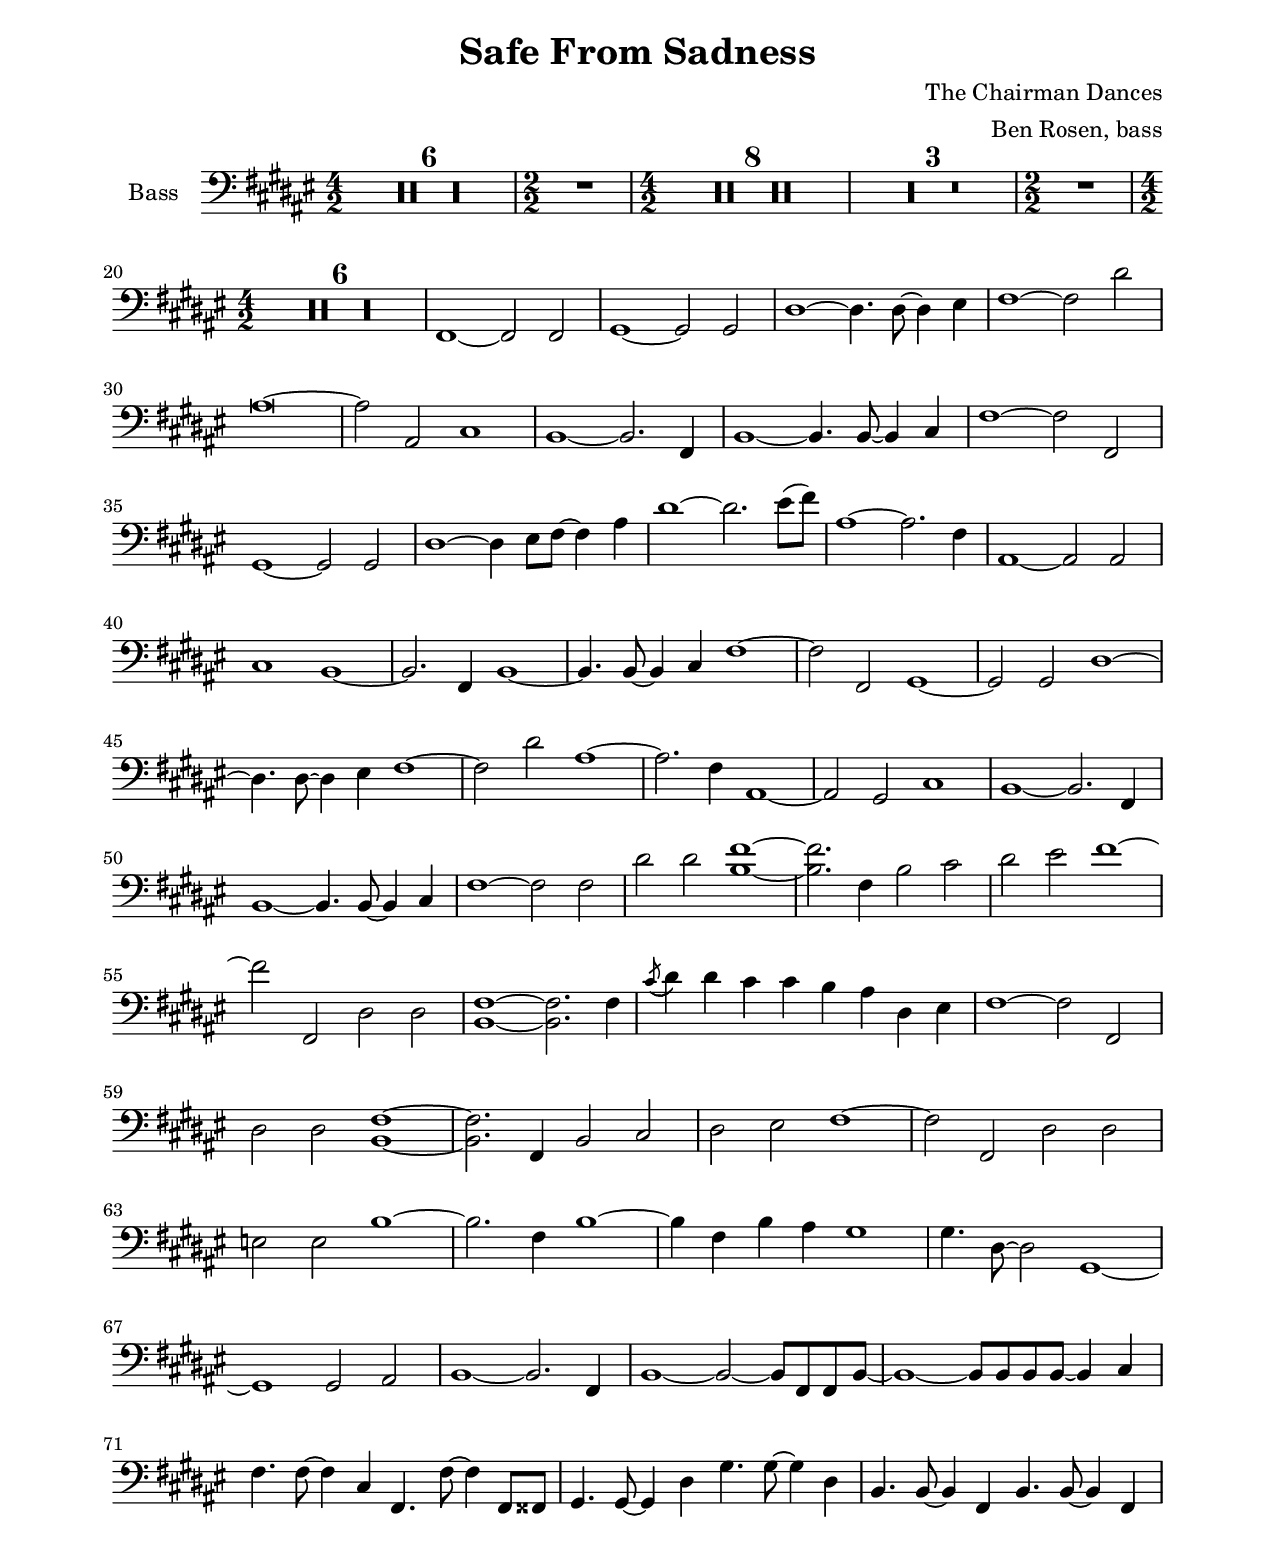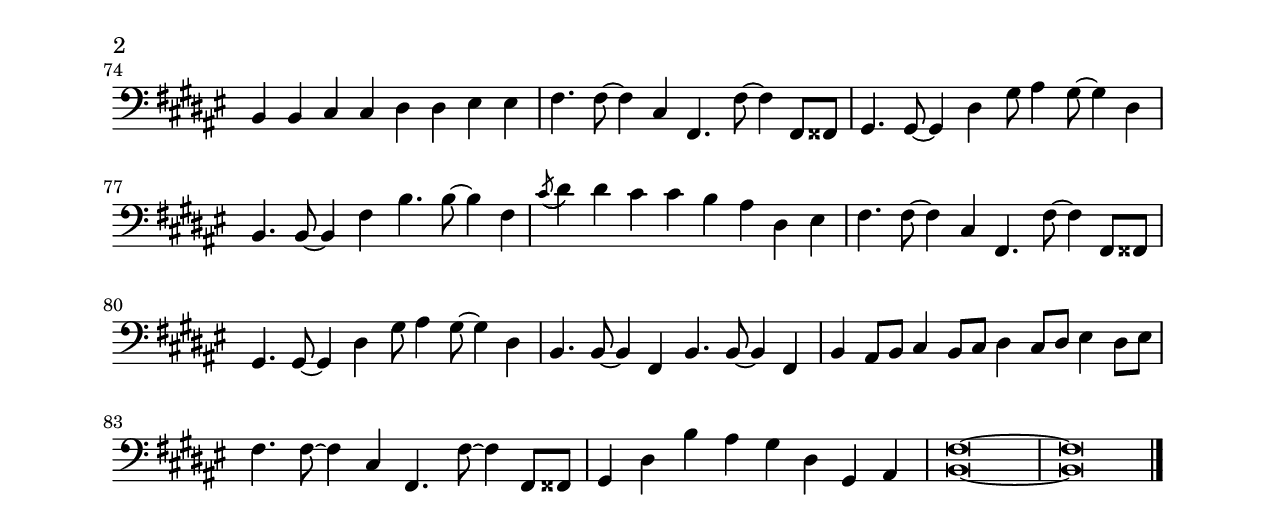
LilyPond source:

\version "2.24.0"

\include "settings.ily"

\header {
  title = "Safe From Sadness"
  composer = "The Chairman Dances"
  arranger = "Ben Rosen, bass"
}

extra_beats = {
  \time 2/2
  R1 |

  \time 4/2
}

music = \relative fs, {
  \key fs \major
  \numericTimeSignature
  \time 4/2
  \clef "bass"

  \compressMMRests {
    R \breve * 6 |
    \extra_beats
    R \breve * 8 |
    R \breve * 3 |
    \extra_beats
    R \breve * 6 |
  }

  fs1 ~ fs2 fs |
  gs1 ~ gs2 gs |
  ds'1 ~ ds4. ds8 ~ ds4 es4 |
  fs1 ~ fs2 ds'2 |

  as \breve ~ |
  as2 as, cs1 |
  b1 ~ b2. fs4 |
  b1 ~ b4. b8 ~ b4 cs |

  fs1 ~ |
  fs2 fs,2 |
  gs1 ~ |
  gs2 gs2 |
  ds'1 ~ |
  ds4 es8 fs8 ~ fs4 as4 |
  ds1 ~ |
  ds2. es8 ( fs8 ) |
  as,1 ~ |
  as2. fs4 |
  as,1 ~ |
  as2 as2 |
  cs1 |
  b1 ~ |
  b2. fs4 |
  b1 ~ |
  b4. b8 ~ b4 cs4 |
  fs1 ~ |
  fs2 fs,2 |
  gs1 ~ |
  gs2 gs2 |
  ds'1 ~ |
  ds4. ds8 ~ ds4 es4 |
  fs1 ~ |
  fs2 ds'2 |
  as1 ~ |
  as2. fs4 |
  as,1 ~ |
  as2 gs2 |
  cs1 |
  b1 ~ |
  b2. fs4 |
  b1 ~ |
  b4. b8 ~ b4 cs4 |
  fs1 ~ |
  fs2 fs2 |
  ds'2 ds2 |
  <b fs'>1 ~ ~ |
  <b fs'>2. fs4 |
  b2 cs2 |
  ds2 es2 |
  fs1 ~ |
  fs2 fs,,2 |
  ds'2 ds2 |
  <b fs'>1 ~ ~ |
  <b fs'>2. fs'4 |
  \acciaccatura { cs'8 ( } ds4 ) ds4 cs4 cs4 |
  b4 as4 ds,4 es4 |
  fs1 ~ |
  fs2 fs,2 |
  ds'2 ds2 |
  <b fs'>1 ~ ~ |
  <b fs'>2. fs4 |
  b2 cs2 |
  ds2 es2 |
  fs1 ~ |
  fs2 fs,2 |
  ds'2 ds2 |
  e2 e2 |
  b'1 ~ |
  b2. fs4 |
  b1 ~ |
  b4 fs4 b4 as4 |
  gs1 |
  gs4. ds8 ~ ds2 |
  gs,1 ~ |
  gs1 |
  gs2 as2 |
  b1 ~ |
  b2. fs4 |
  b1 ~ |
  b2 ~ b8 fs8 fs8 b8 ~ |
  b1 ~ |
  b8 b8 b8 b8 ~ b4 cs4 |
  fs4. fs8 ~ fs4 cs4 |
  fs,4. fs'8 ~ fs4 fs,8 fss8 |
  gs4. gs8 ~ gs4 ds'4 |
  gs4. gs8 ~ gs4 ds4 |
  b4. b8 ~ b4 fs4 |
  b4. b8 ~ b4 fs4 |
  b4 b4 cs4 cs4 |
  ds4 ds4 es4 es4 |
  fs4. fs8 ~ fs4 cs4 |
  fs,4. fs'8 ~ fs4 fs,8 fss8 |
  gs4. gs8 ~ gs4 ds'4 |
  gs8 as4 gs8 ~ gs4 ds4 |
  b4. b8 ~ b4 fs'4 |
  b4. b8 ~ b4 fs4 |
  \acciaccatura { cs'8 ( } ds4 ) ds4 cs4 cs4 |
  b4 as4 ds,4 es4 |
  fs4. fs8 ~ fs4 cs4 |
  fs,4. fs'8 ~ fs4 fs,8 fss8 |
  gs4. gs8 ~ gs4 ds'4 |
  gs8 as4 gs8 ~ gs4 ds4 |
  b4. b8 ~ b4 fs4 |
  b4. b8 ~ b4 fs4 |
  b4 as8 b8 cs4 b8 cs8 |
  ds4 cs8 ds8 es4 ds8 es8 |

  fs4. fs8 ~ fs4 cs fs,4. fs'8 ~ fs4 fs,8 fss |
  gs4 ds' b' as gs ds gs, as |
  <b fs'> \breve ~ |
  <b fs'> \breve |

  \bar "|."
}

\score {
  \new Staff \with {
    instrumentName = "Bass"
  } {
    \music
  }
}
